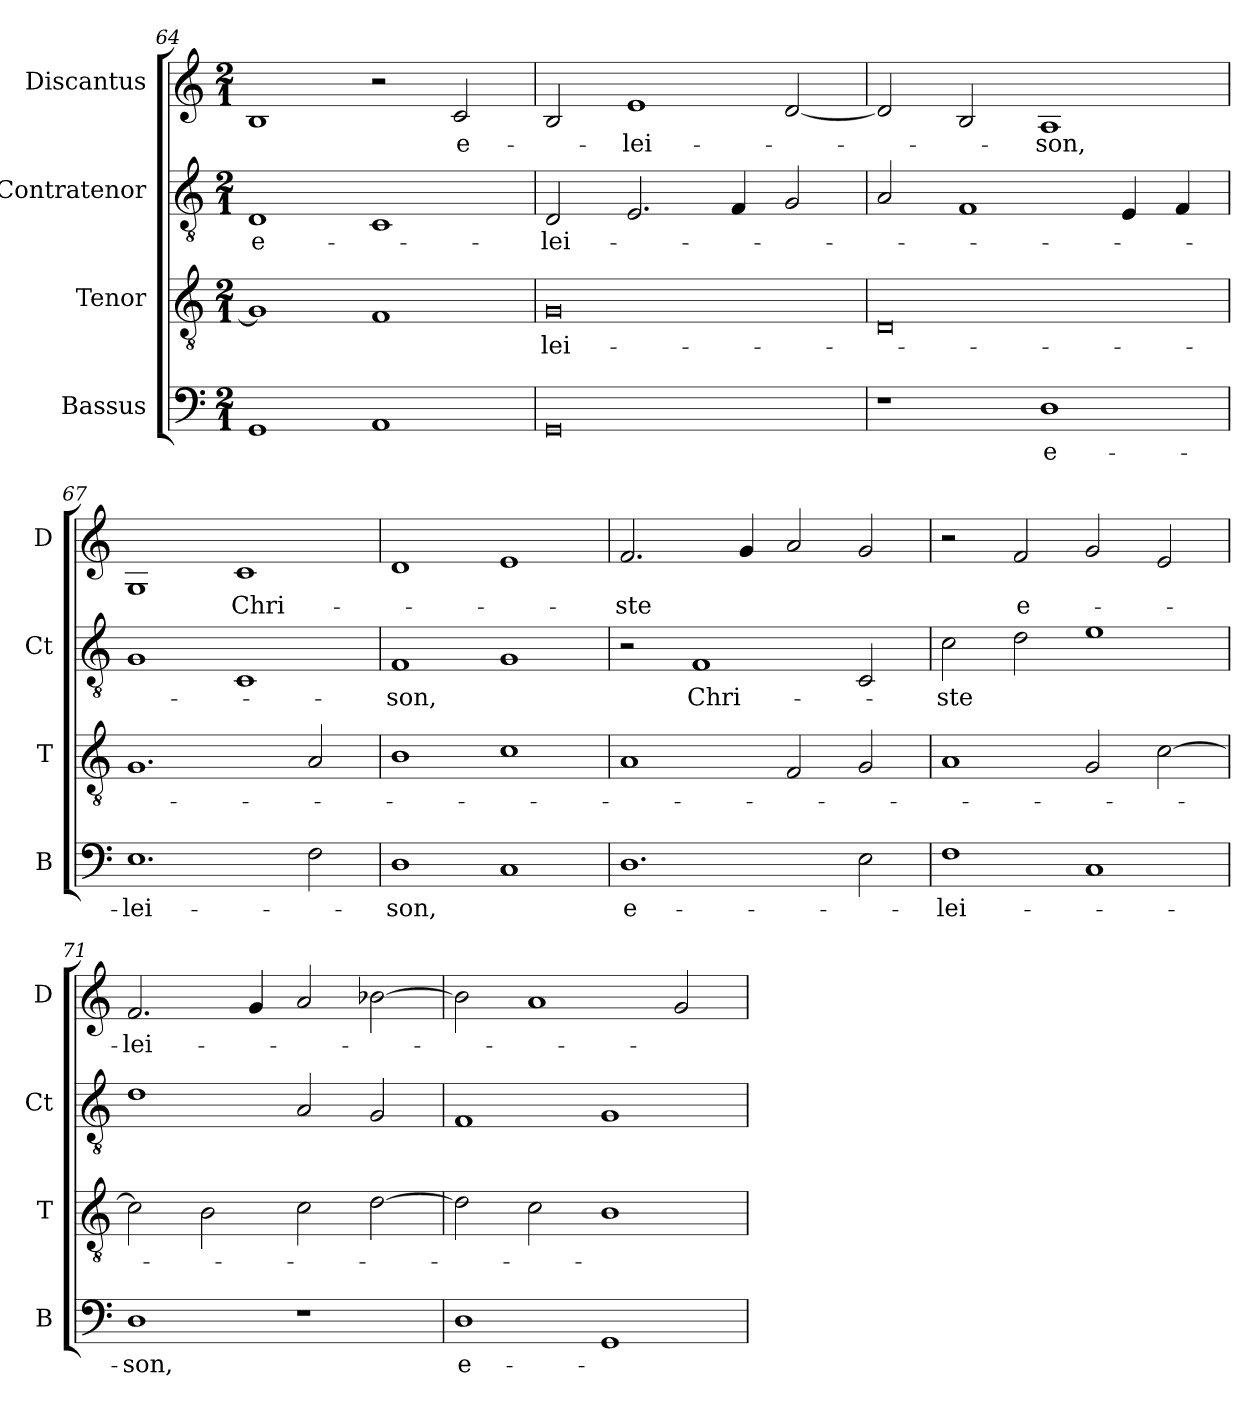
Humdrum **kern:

**kern	**text	**kern	**text	**kern	**text	**kern	**text
*part4	*part4	*part3	*part3	*part2	*part2	*part1	*part1
*staff4	*staff4	*staff3	*staff3	*staff2	*staff2	*staff1	*staff1
*I"Bassus	*	*I"Tenor	*	*I"Contratenor	*	*I"Discantus	*
*I'B	*	*I'T	*	*I'Ct	*	*I'D	*
*clefF4	*	*clefGv2	*	*clefGv2	*	*clefG2	*
*k[]	*	*k[]	*	*k[]	*	*k[]	*
*M2/1	*	*M2/1	*	*M2/1	*	*M2/1	*
=64	=64	=64	=64	=64	=64	=64	=64
1GG	.	1G]	.	1D	e-	1B	.
1AA	.	1F	.	1C	.	2r	.
.	.	.	.	.	.	2c/	e-
=65	=65	=65	=65	=65	=65	=65	=65
0GG	.	0G	-lei-	2D/	-lei-	2B/	.
.	.	.	.	2.E/	.	1e	-lei-
.	.	.	.	4F/	.	.	.
.	.	.	.	2G/	.	[2d/	.
=66	=66	=66	=66	=66	=66	=66	=66
1r	.	0D	.	2A/	.	2d/]	.
.	.	.	.	1F	.	2B/	.
1D	e-	.	.	.	.	1A	-son,
.	.	.	.	4E/	.	.	.
.	.	.	.	4F/	.	.	.
=67	=67	=67	=67	=67	=67	=67	=67
1.E	-lei-	1.G	.	1G	.	1G	.
.	.	.	.	1C	.	1c	Chri-
2F\	.	2A/	.	.	.	.	.
=68	=68	=68	=68	=68	=68	=68	=68
1D	-son,	1B	.	1F	-son,	1d	.
1C	.	1c	.	1G	.	1e	.
=69	=69	=69	=69	=69	=69	=69	=69
1.D	e-	1A	.	2r	.	2.f/	-ste
.	.	.	.	1F	Chri-	.	.
.	.	.	.	.	.	4g/	.
.	.	2F/	.	.	.	2a/	.
2E\	.	2G/	.	2C/	.	2g/	.
=70	=70	=70	=70	=70	=70	=70	=70
1F	-lei-	1A	.	2c\	-ste	2r	.
.	.	.	.	2d\	.	2f/	e-
1C	.	2G/	.	1e	.	2g/	.
.	.	[2c\	.	.	.	2e/	.
=71	=71	=71	=71	=71	=71	=71	=71
1D	-son,	2c\]	.	1d	.	2.f/	-lei-
.	.	2B\	.	.	.	.	.
.	.	.	.	.	.	4g/	.
1r	.	2c\	.	2A/	.	2a/	.
.	.	[2d\	.	2G/	.	[2b-X\	.
=72	=72	=72	=72	=72	=72	=72	=72
1D	e-	2d\]	.	1F	.	2b-\]	.
.	.	2c\	.	.	.	1a	.
1GG	.	1B	.	1G	.	.	.
.	.	.	.	.	.	2g/	.
=	=	=	=	=	=	=	=
*-	*-	*-	*-	*-	*-	*-	*-
